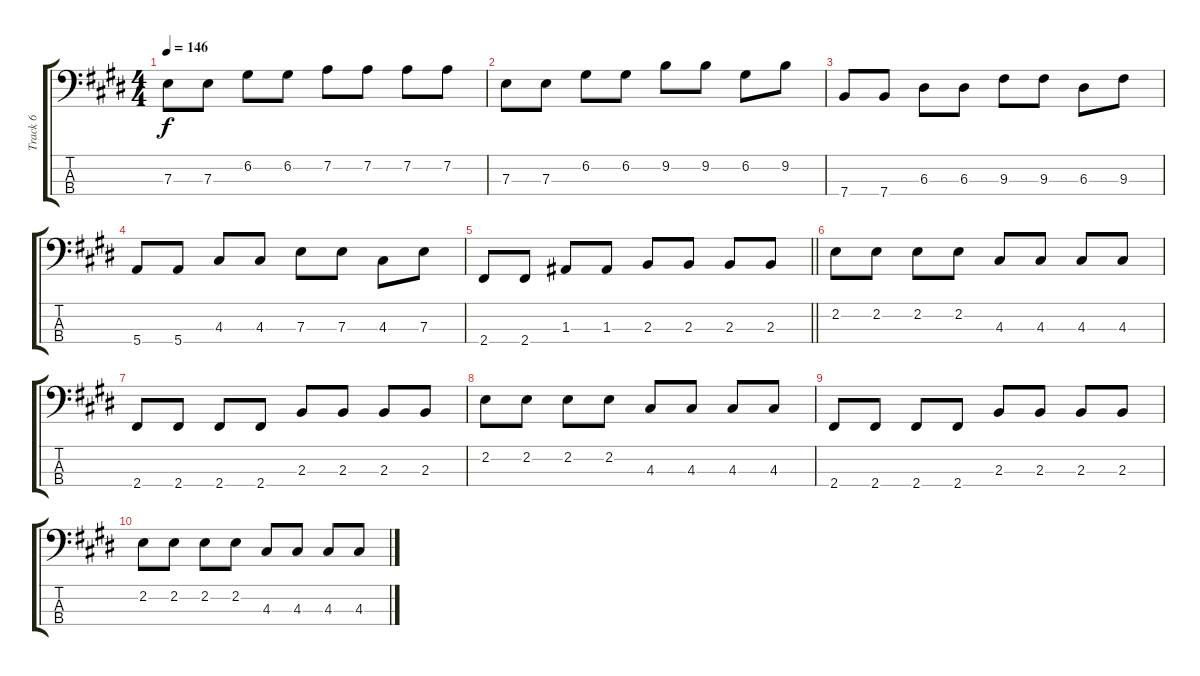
\track ("Track 6" "Track 6") {instrument electricbassfinger}
\staff {score tabs}
\tuning (G2 D2 A1 E1) {hide}
\ts (4 4)
\tempo 146
\clef f4
\ks e
7.3.8{dy f} 7.3.8 6.2.8 6.2.8 7.2.8 7.2.8 7.2.8 7.2.8 |
7.3.8 7.3.8 6.2.8 6.2.8 9.2.8 9.2.8 6.2.8 9.2.8 |
7.4.8 7.4.8 6.3.8 6.3.8 9.3.8 9.3.8 6.3.8 9.3.8 |
5.4.8 5.4.8 4.3.8 4.3.8 7.3.8 7.3.8 4.3.8 7.3.8 |
\barLineRight lightlight
2.4.8 2.4.8 1.3.8 1.3.8 2.3.8 2.3.8 2.3.8 2.3.8 |
2.2.8 2.2.8 2.2.8 2.2.8 4.3.8 4.3.8 4.3.8 4.3.8 |
2.4.8 2.4.8 2.4.8 2.4.8 2.3.8 2.3.8 2.3.8 2.3.8 |
2.2.8{volume 0} 2.2.8 2.2.8 2.2.8 4.3.8 4.3.8 4.3.8 4.3.8 |
2.4.8 2.4.8 2.4.8 2.4.8 2.3.8 2.3.8 2.3.8 2.3.8 |
2.2.8 2.2.8 2.2.8 2.2.8 4.3.8 4.3.8 4.3.8 4.3.8
